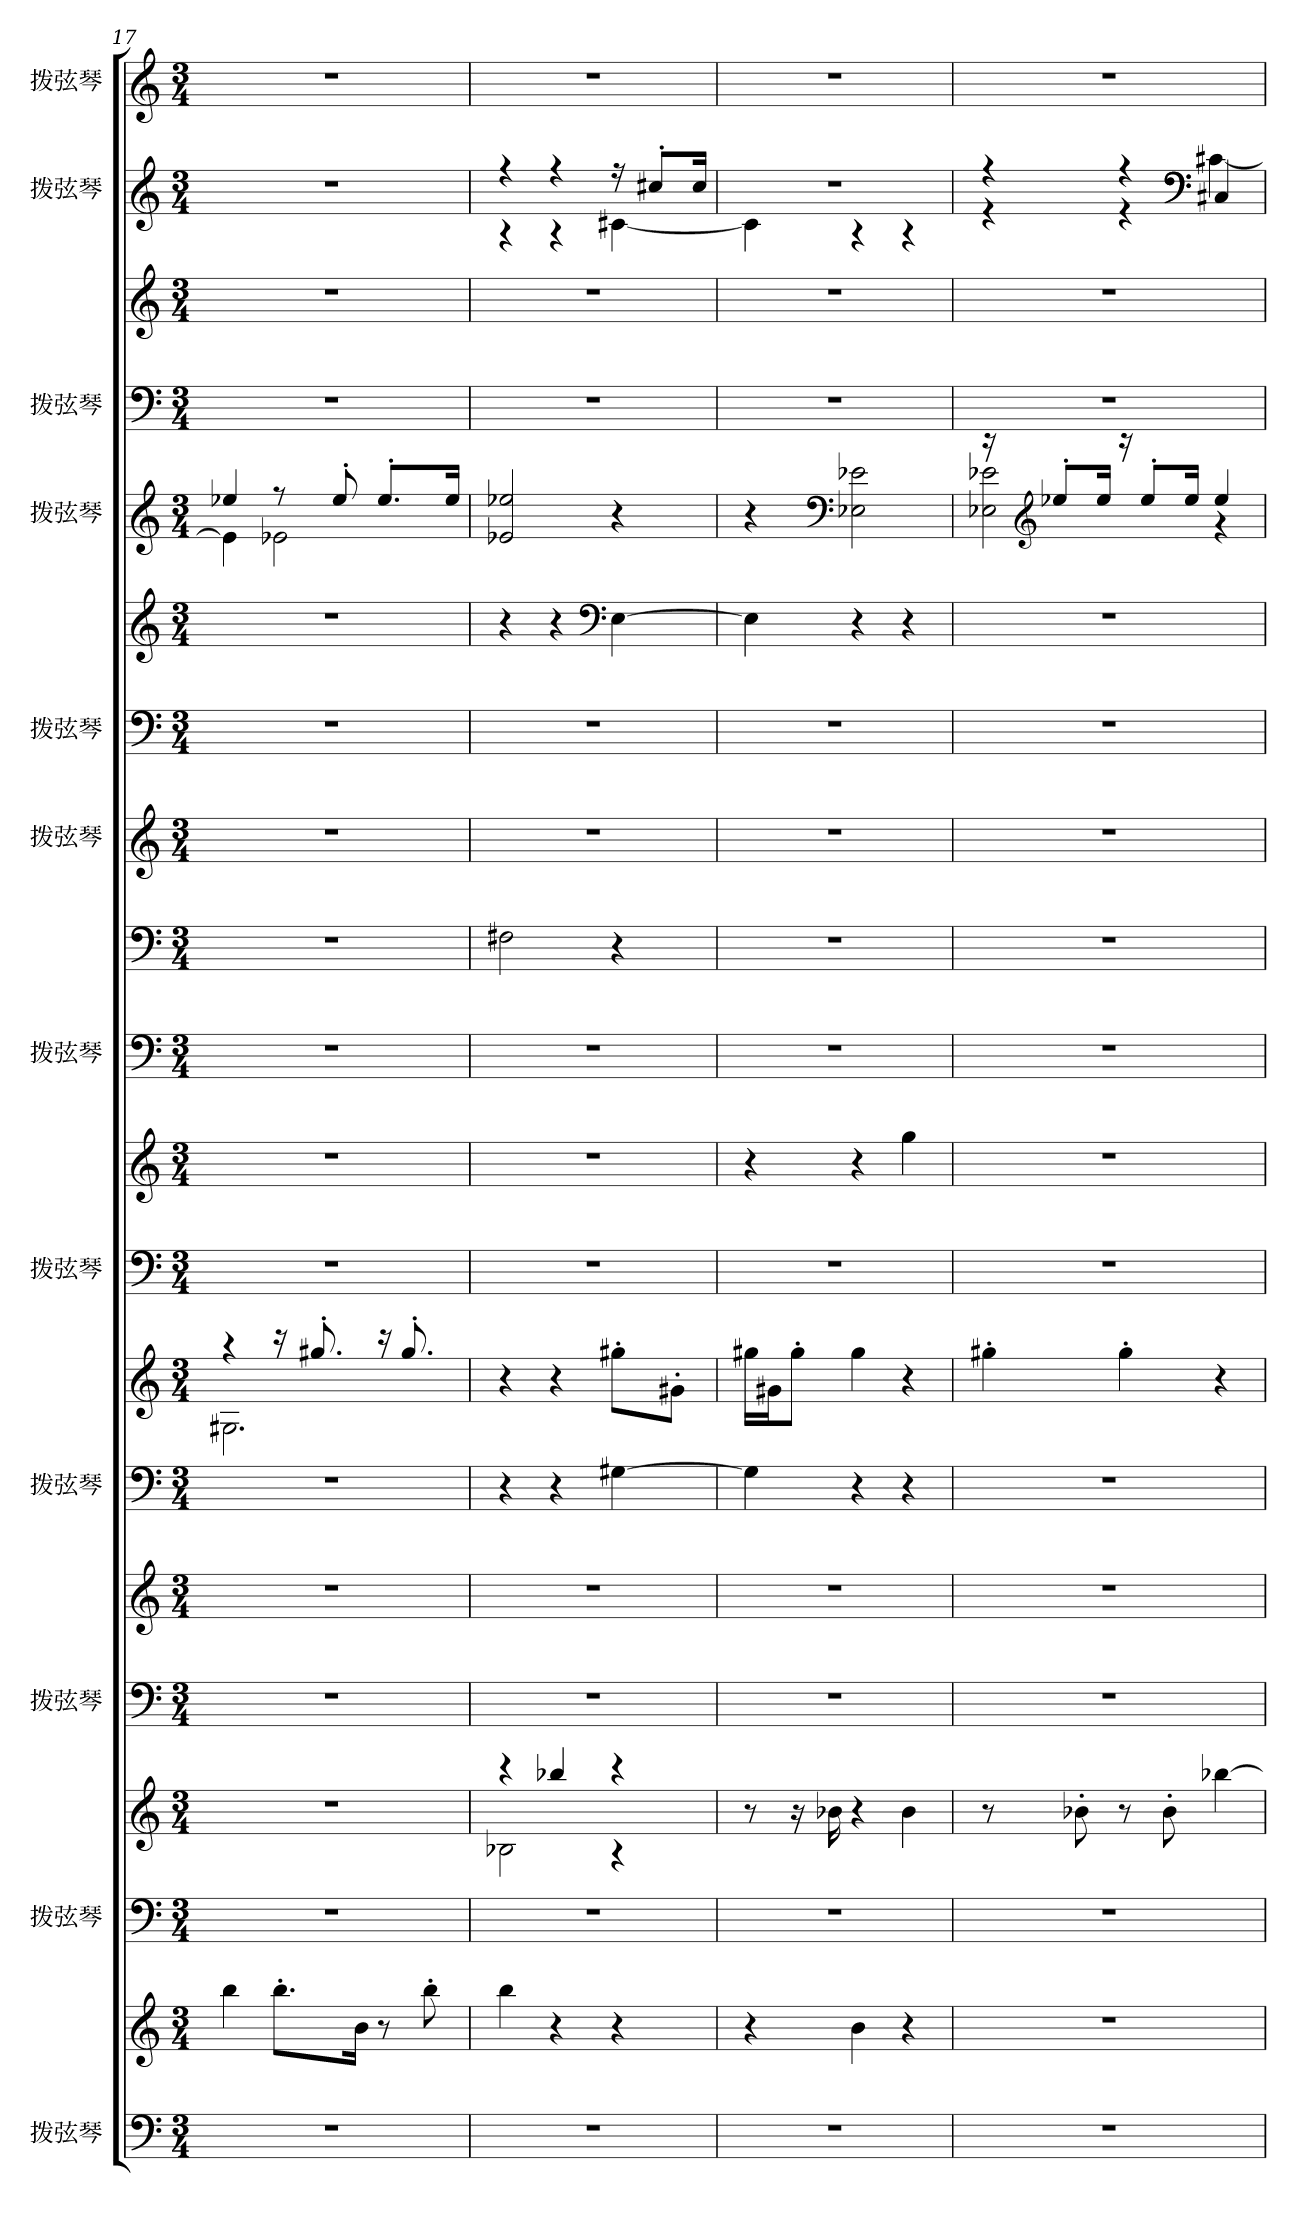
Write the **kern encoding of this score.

**kern	**kern	**kern	**kern	**kern	**kern	**kern	**kern	**kern	**kern	**kern	**kern	**kern	**kern	**kern	**kern	**kern	**kern	**kern	**kern
*part12	*part12	*part11	*part11	*part10	*part10	*part9	*part9	*part8	*part8	*part7	*part7	*part6	*part5	*part5	*part4	*part3	*part3	*part2	*part1
*staff20	*staff19	*staff18	*staff17	*staff16	*staff15	*staff14	*staff13	*staff12	*staff11	*staff10	*staff9	*staff8	*staff7	*staff6	*staff5	*staff4	*staff3	*staff2	*staff1
*I"拨弦琴	*	*I"拨弦琴	*	*I"拨弦琴	*	*I"拨弦琴	*	*I"拨弦琴	*	*I"拨弦琴	*	*I"拨弦琴	*I"拨弦琴	*	*I"拨弦琴	*I"拨弦琴	*	*I"拨弦琴	*I"拨弦琴
*clefF4	*clefG2	*clefF4	*clefG2	*clefF4	*clefG2	*clefF4	*clefG2	*clefF4	*clefG2	*clefF4	*clefF4	*clefG2	*clefF4	*clefG2	*clefG2	*clefF4	*clefG2	*clefG2	*clefG2
*k[]	*k[]	*k[]	*k[]	*k[]	*k[]	*k[]	*k[]	*k[]	*k[]	*k[]	*k[]	*k[]	*k[]	*k[]	*k[]	*k[]	*k[]	*k[]	*k[]
*M3/4	*M3/4	*M3/4	*M3/4	*M3/4	*M3/4	*M3/4	*M3/4	*M3/4	*M3/4	*M3/4	*M3/4	*M3/4	*M3/4	*M3/4	*M3/4	*M3/4	*M3/4	*M3/4	*M3/4
=17	=17	=17	=17	=17	=17	=17	=17	=17	=17	=17	=17	=17	=17	=17	=17	=17	=17	=17	=17
*	*	*	*	*	*	*	*^	*	*	*	*	*	*	*	*^	*	*	*	*
2.r	4bb\	2.r	2.r	2.r	2.r	2.r	4r	2.G#X\	2.r	2.r	2.r	2.r	2.r	2.r	2.r	4ee-X/	4e-\]	2.r	2.r	2.r	2.r
.	8.bb'\L	.	.	.	.	.	16r	.	.	.	.	.	.	.	.	8r	2e-X\	.	.	.	.
.	.	.	.	.	.	.	8.gg#X'/	.	.	.	.	.	.	.	.	.	.	.	.	.	.
.	.	.	.	.	.	.	.	.	.	.	.	.	.	.	.	8ee-'/	.	.	.	.	.
.	16b\Jk	.	.	.	.	.	.	.	.	.	.	.	.	.	.	.	.	.	.	.	.
.	8r	.	.	.	.	.	16r	.	.	.	.	.	.	.	.	8.ee-'/L	.	.	.	.	.
.	.	.	.	.	.	.	8.gg#'/	.	.	.	.	.	.	.	.	.	.	.	.	.	.
.	8bb'\	.	.	.	.	.	.	.	.	.	.	.	.	.	.	.	.	.	.	.	.
.	.	.	.	.	.	.	.	.	.	.	.	.	.	.	.	16ee-/Jk	.	.	.	.	.
*	*	*	*	*	*	*	*v	*v	*	*	*	*	*	*	*	*v	*v	*	*	*	*
!!LO:PB:g=z
=18	=18	=18	=18	=18	=18	=18	=18	=18	=18	=18	=18	=18	=18	=18	=18	=18	=18	=18	=18
*	*	*	*^	*	*	*	*	*	*	*	*	*	*	*	*	*	*	*^	*
2.r	4bb\	2.r	4r	2B-X\	2.r	2.r	4r	4r	2.r	2.r	2.r	2F#X\	2.r	2.r	4r	2e-X/ 2ee-X/	2.r	2.r	4r	4r	2.r
.	4r	.	4bb-X/	.	.	.	4r	4r	.	.	.	.	.	.	4r	.	.	.	4r	4r	.
*	*	*	*	*	*	*	*	*	*	*	*	*	*	*	*clefF4	*	*	*	*	*	*
.	4r	.	4r	4r	.	.	[4G#X\	8gg#X'\L	.	.	.	4r	.	.	[4E\	4r	.	.	16r	[4c#X\	.
.	.	.	.	.	.	.	.	.	.	.	.	.	.	.	.	.	.	.	8cc#X'/L	.	.
.	.	.	.	.	.	.	.	8g#X'\J	.	.	.	.	.	.	.	.	.	.	.	.	.
.	.	.	.	.	.	.	.	.	.	.	.	.	.	.	.	.	.	.	16cc#/Jk	.	.
*	*	*	*v	*v	*	*	*	*	*	*	*	*	*	*	*	*	*	*	*	*	*
=19	=19	=19	=19	=19	=19	=19	=19	=19	=19	=19	=19	=19	=19	=19	=19	=19	=19	=19	=19	=19
2.r	4r	2.r	8r	2.r	2.r	4G#\]	16gg#X\LL	2.r	4r	2.r	2.r	2.r	2.r	4E\]	4r	2.r	2.r	2.r	4c#\]	2.r
.	.	.	.	.	.	.	16g#X\J	.	.	.	.	.	.	.	.	.	.	.	.	.
.	.	.	16r	.	.	.	8gg#'\J	.	.	.	.	.	.	.	.	.	.	.	.	.
.	.	.	16b-X\	.	.	.	.	.	.	.	.	.	.	.	.	.	.	.	.	.
*	*	*	*	*	*	*	*	*	*	*	*	*	*	*	*clefF4	*	*	*	*	*
.	4b\	.	4r	.	.	4r	4gg#\	.	4r	.	.	.	.	4r	2E-X\ 2e-X\	.	.	.	4r	.
.	4r	.	4b-\	.	.	4r	4r	.	4gg\	.	.	.	.	4r	.	.	.	.	4r	.
=20	=20	=20	=20	=20	=20	=20	=20	=20	=20	=20	=20	=20	=20	=20	=20	=20	=20	=20	=20	=20
*	*	*	*	*	*	*	*	*	*	*	*	*	*	*	*^	*	*	*	*	*
2.r	2.r	2.r	8r	2.r	2.r	2.r	4gg#X'\	2.r	2.r	2.r	2.r	2.r	2.r	2.r	16r	2E-X\ 2e-X\	2.r	2.r	4r	4r	2.r
*	*	*	*	*	*	*	*	*	*	*	*	*	*	*	*clefG2	*	*	*	*	*	*
.	.	.	.	.	.	.	.	.	.	.	.	.	.	.	8ee-X'/L	.	.	.	.	.	.
.	.	.	8b-X'\	.	.	.	.	.	.	.	.	.	.	.	.	.	.	.	.	.	.
.	.	.	.	.	.	.	.	.	.	.	.	.	.	.	16ee-/Jk	.	.	.	.	.	.
.	.	.	8r	.	.	.	4gg#'\	.	.	.	.	.	.	.	16r	.	.	.	4r	4r	.
.	.	.	.	.	.	.	.	.	.	.	.	.	.	.	8ee-'/L	.	.	.	.	.	.
.	.	.	8b-'\	.	.	.	.	.	.	.	.	.	.	.	.	.	.	.	.	.	.
.	.	.	.	.	.	.	.	.	.	.	.	.	.	.	16ee-/Jk	.	.	.	.	.	.
*	*	*	*	*	*	*	*	*	*	*	*	*	*	*	*	*	*	*	*clefF4	*	*
.	.	.	[4bb-X\	.	.	.	4r	.	.	.	.	.	.	.	4ee-/	4r	.	.	4C#X/	[4c#X\	.
*	*	*	*	*	*	*	*	*	*	*	*	*	*	*	*v	*v	*	*	*v	*v	*
=	=	=	=	=	=	=	=	=	=	=	=	=	=	=	=	=	=	=	=
*-	*-	*-	*-	*-	*-	*-	*-	*-	*-	*-	*-	*-	*-	*-	*-	*-	*-	*-	*-
